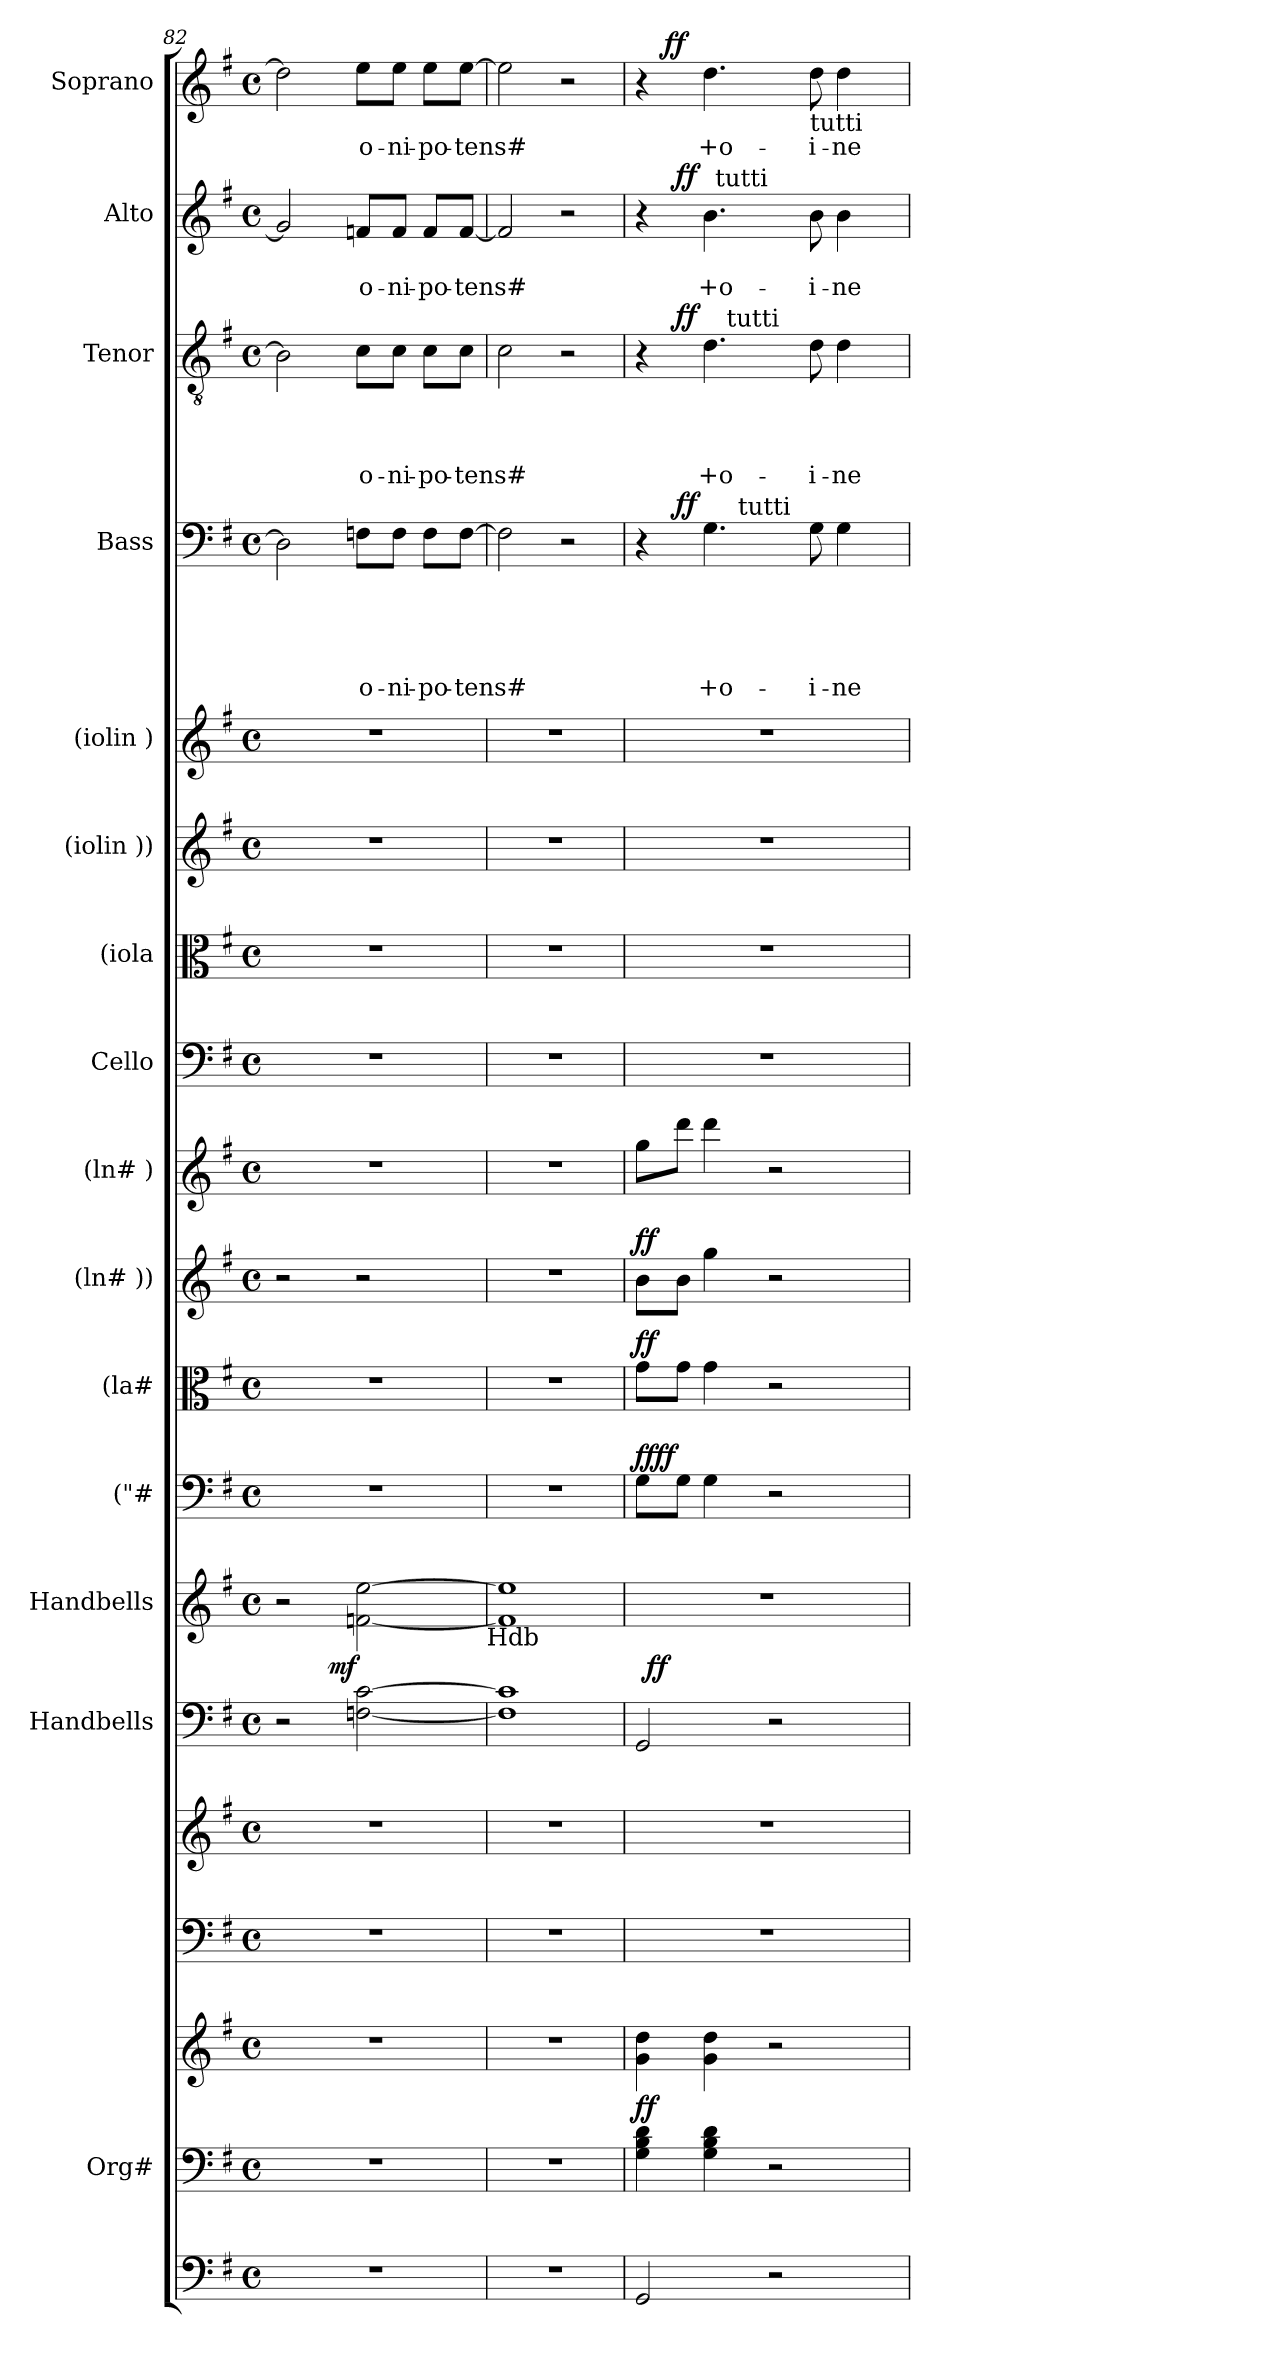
**kern	**kern	**kern	**dynam	**kern	**kern	**kern	**dynam	**kern	**kern	**dynam	**kern	**dynam	**kern	**dynam	**kern	**kern	**kern	**kern	**kern	**kern	**text	**text	**text	**text	**text	**dynam	**kern	**text	**text	**text	**text	**dynam	**kern	**text	**text	**dynam	**kern	**text	**dynam
*part18	*part17	*part17	*part17	*part16	*part15	*part14	*part14	*part13	*part12	*part12	*part11	*part11	*part10	*part10	*part9	*part8	*part7	*part6	*part5	*part4	*part4	*part4	*part4	*part4	*part4	*part4	*part3	*part3	*part3	*part3	*part3	*part3	*part2	*part2	*part2	*part2	*part1	*part1	*part1
*staff19	*staff18	*staff17	*staff17/18	*staff16	*staff15	*staff14	*staff14	*staff13	*staff12	*staff12	*staff11	*staff11	*staff10	*staff10	*staff9	*staff8	*staff7	*staff6	*staff5	*staff4	*staff4	*staff4	*staff4	*staff4	*staff4	*staff4	*staff3	*staff3	*staff3	*staff3	*staff3	*staff3	*staff2	*staff2	*staff2	*staff2	*staff1	*staff1	*staff1
*	*I"Org#	*	*	*	*	*I"Handbells	*	*I"Handbells	*I"("#	*	*I"(la#	*	*I"(ln# ))	*	*I"(ln# )	*I"Cello	*I"(iola	*I"(iolin ))	*I"(iolin )	*I"Bass	*	*	*	*	*	*	*I"Tenor	*	*	*	*	*	*I"Alto	*	*	*	*I"Soprano	*	*
*	*	*	*	*	*	*	*	*	*	*	*I'(la#	*	*I'(ln# ))	*	*I'(ln# )	*	*	*	*	*I'B	*	*	*	*	*	*	*I'T	*	*	*	*	*	*I'A	*	*	*	*I'S	*	*
*clefF4	*clefF4	*clefG2	*	*clefF4	*clefG2	*clefF4	*	*clefG2	*clefF4	*	*clefC3	*	*clefG2	*	*clefG2	*clefF4	*clefC3	*clefG2	*clefG2	*clefF4	*	*	*	*	*	*	*clefGv2	*	*	*	*	*	*clefG2	*	*	*	*clefG2	*	*
*k[f#]	*k[f#]	*k[f#]	*	*k[f#]	*k[f#]	*k[f#]	*	*k[f#]	*k[f#]	*	*k[f#]	*	*k[f#]	*	*k[f#]	*k[f#]	*k[f#]	*k[f#]	*k[f#]	*k[f#]	*	*	*	*	*	*	*k[f#]	*	*	*	*	*	*k[f#]	*	*	*	*k[f#]	*	*
*G:	*G:	*G:	*	*G:	*G:	*G:	*	*G:	*G:	*	*G:	*	*G:	*	*G:	*G:	*G:	*G:	*G:	*G:	*	*	*	*	*	*	*G:	*	*	*	*	*	*G:	*	*	*	*G:	*	*
*M4/4	*M4/4	*M4/4	*	*M4/4	*M4/4	*M4/4	*	*M4/4	*M4/4	*	*M4/4	*	*M4/4	*	*M4/4	*M4/4	*M4/4	*M4/4	*M4/4	*M4/4	*	*	*	*	*	*	*M4/4	*	*	*	*	*	*M4/4	*	*	*	*M4/4	*	*
*met(c)	*met(c)	*met(c)	*	*met(c)	*met(c)	*met(c)	*	*met(c)	*met(c)	*	*met(c)	*	*met(c)	*	*met(c)	*met(c)	*met(c)	*met(c)	*met(c)	*met(c)	*	*	*	*	*	*	*met(c)	*	*	*	*	*	*met(c)	*	*	*	*met(c)	*	*
=82	=82	=82	=82	=82	=82	=82	=82	=82	=82	=82	=82	=82	=82	=82	=82	=82	=82	=82	=82	=82	=82	=82	=82	=82	=82	=82	=82	=82	=82	=82	=82	=82	=82	=82	=82	=82	=82	=82	=82
*	*	*	*	*	*	*^	*	*	*	*	*	*	*	*	*	*	*	*	*	*	*	*	*	*	*	*	*	*	*	*	*	*	*	*	*	*	*	*	*
1r	1r	1r	.	1r	1r	2r	4.ryy	.	2r	1r	.	1r	.	2r	.	1r	1r	1r	1r	1r	2D\]	.	.	.	.	.	.	2B\]	.	.	.	.	.	2g/]	.	.	.	2dd\]	.	.
!	!	!	!	!	!	!	!	!LO:DY:a	!	!	!	!	!	!	!	!	!	!	!	!	!	!	!	!	!	!	!	!	!	!	!	!	!	!	!	!	!	!	!	!
.	.	.	.	.	.	.	2ryy	mf	.	.	.	.	.	.	.	.	.	.	.	.	.	.	.	.	.	.	.	.	.	.	.	.	.	.	.	.	.	.	.	.
!	!	!	!	!	!	!	!	!	!	!	!	!	!	!	!	!	!	!	!	!	!	!	!	!	!	!LO:LY:b:rj	!	!	!	!	!	!LO:LY:b:rj	!	!	!	!LO:LY:b:rj	!	!	!LO:LY:b:rj	!
.	.	.	.	.	.	[<2Fn\ [>2c\	.	.	[<2fn\ [>2ee\	.	.	.	.	2r	.	.	.	.	.	.	8Fn\L	.	.	.	.	o-	.	8c\L	.	.	.	o-	.	8fn/L	.	o-	.	8ee\L	o-	.
!	!	!	!	!	!	!	!	!	!	!	!	!	!	!	!	!	!	!	!	!	!	!	!	!	!	!LO:LY:b	!	!	!	!	!	!LO:LY:b	!	!	!	!LO:LY:b	!	!	!LO:LY:b	!
.	.	.	.	.	.	.	.	.	.	.	.	.	.	.	.	.	.	.	.	.	8F\J	.	.	.	.	-ni-	.	8c\J	.	.	.	-ni-	.	8f/J	.	-ni-	.	8ee\J	-ni-	.
!	!	!	!	!	!	!	!	!	!	!	!	!	!	!	!	!	!	!	!	!	!	!	!	!	!	!LO:LY:b	!	!	!	!	!	!LO:LY:b	!	!	!	!LO:LY:b	!	!	!LO:LY:b	!
.	.	.	.	.	.	.	.	.	.	.	.	.	.	.	.	.	.	.	.	.	8F\L	.	.	.	.	-po-	.	8c\L	.	.	.	-po-	.	8f/L	.	-po-	.	8ee\L	-po-	.
!	!	!	!	!	!	!	!	!	!	!	!	!	!	!	!	!	!	!	!	!	!	!	!	!	!	!LO:LY:b	!	!	!	!	!	!LO:LY:b	!	!	!	!LO:LY:b	!	!	!LO:LY:b	!
.	.	.	.	.	.	.	8ryy	.	.	.	.	.	.	.	.	.	.	.	.	.	[>8F\J	.	.	.	.	-tens#	.	8c\J	.	.	.	-tens#	.	[<8f/J	.	-tens#	.	[>8ee\J	-tens#	.
!	!	!	!	!	!	!	!	!	!LO:TX:b:t=Hdb	!	!	!	!	!	!	!	!	!	!	!	!	!	!	!	!	!	!	!	!	!	!	!	!	!	!	!	!	!	!	!
*	*	*	*	*	*	*v	*v	*	*	*	*	*	*	*	*	*	*	*	*	*	*	*	*	*	*	*	*	*	*	*	*	*	*	*	*	*	*	*	*	*
=83	=83	=83	=83	=83	=83	=83	=83	=83	=83	=83	=83	=83	=83	=83	=83	=83	=83	=83	=83	=83	=83	=83	=83	=83	=83	=83	=83	=83	=83	=83	=83	=83	=83	=83	=83	=83	=83	=83	=83
1r	1r	1r	.	1r	1r	1F] 1c]	.	1f] 1ee]	1r	.	1r	.	1r	.	1r	1r	1r	1r	1r	2F\]	.	.	.	.	.	.	2c\	.	.	.	.	.	2f/]	.	.	.	2ee\]	.	.
.	.	.	.	.	.	.	.	.	.	.	.	.	.	.	.	.	.	.	.	2r	.	.	.	.	.	.	2r	.	.	.	.	.	2r	.	.	.	2r	.	.
=84	=84	=84	=84	=84	=84	=84	=84	=84	=84	=84	=84	=84	=84	=84	=84	=84	=84	=84	=84	=84	=84	=84	=84	=84	=84	=84	=84	=84	=84	=84	=84	=84	=84	=84	=84	=84	=84	=84	=84
!	!	!	!LO:DY:a=2	!	!	!	!	!	!	!LO:DY:a	!	!	!	!	!	!	!	!	!	!	!	!	!	!	!	!	!	!	!	!	!	!	!	!	!	!	!	!	!
!	!	!	!	!	!	!	!	!	!	!LO:DY:n=1:b	!	!LO:DY:a	!	!LO:DY:a	!	!	!	!	!	!	!	!	!	!	!	!	!	!	!	!	!	!	!	!	!	!	!	!	!
*	*	*	*	*	*	*^	*	*	*	*	*	*	*	*	*	*	*	*	*	*^	*	*	*	*	*	*	*^	*	*	*	*	*	*^	*	*	*	*^	*	*
*	*	*	*	*	*	*	*	*	*	*	*	*	*	*	*	*	*	*	*	*	*	*^	*	*	*	*	*	*	*	*^	*	*	*	*	*	*	*^	*	*	*	*	*	*	*
2GG/	4G\ 4B\ 4d\	4g\ 4dd\	ff	1r	1r	2GG/	32ryy	.	1r	8G\L	ff ff	8g\L	ff	8b\L	ff	8gg\L	1r	1r	1r	1r	4r	8ryy	4ryy	.	.	.	.	.	.	4r	8ryy	4ryy	.	.	.	.	.	4r	8ryy	4ryy	.	.	.	4r	16.ryy	.	.
!	!	!	!	!	!	!	!	!LO:DY:a	!	!	!	!	!	!	!	!	!	!	!	!	!	!	!	!	!	!	!	!	!	!	!	!	!	!	!	!	!	!	!	!	!	!	!	!	!	!	!
.	.	.	.	.	.	.	2ryy	ff	.	.	.	.	.	.	.	.	.	.	.	.	.	.	.	.	.	.	.	.	.	.	.	.	.	.	.	.	.	.	.	.	.	.	.	.	.	.	.
!	!	!	!	!	!	!	!	!	!	!	!	!	!	!	!	!	!	!	!	!	!	!	!	!	!	!	!	!	!	!	!	!	!	!	!	!	!	!	!	!	!	!	!	!	!	!	!LO:DY:a
.	.	.	.	.	.	.	.	.	.	.	.	.	.	.	.	.	.	.	.	.	.	.	.	.	.	.	.	.	.	.	.	.	.	.	.	.	.	.	.	.	.	.	.	.	2ryy	.	ff
!	!	!	!	!	!	!	!	!	!	!	!	!	!	!	!	!	!	!	!	!	!	!	!	!	!	!	!	!	!LO:DY:a	!	!	!	!	!	!	!	!LO:DY:a	!	!	!	!	!	!LO:DY:a	!	!	!	!
.	.	.	.	.	.	.	.	.	.	8G\J	.	8g\J	.	8b\J	.	8ddd\J	.	.	.	.	.	2..ryy	.	.	.	.	.	.	ff	.	2..ryy	.	.	.	.	.	ff	.	2..ryy	.	.	.	ff	.	.	.	.
!	!	!	!	!	!	!	!	!	!	!	!	!	!	!	!	!	!	!	!	!	!	!	!	!	!	!	!	!LO:LY:b:rj	!	!	!	!	!	!	!	!LO:LY:b:rj	!	!	!	!	!	!LO:LY:b:rj	!	!	!	!LO:LY:b:rj	!
.	4G\ 4B\ 4d\	4g\ 4dd\	.	.	.	.	.	.	.	4G\	.	4g\	.	4gg\	.	4ddd\	.	.	.	.	4.G\	.	16.ryy	.	.	.	.	+o-	.	4.d\	.	16ryy	.	.	.	+o-	.	4.b\	.	32ryy	.	+o-	.	4.dd\	.	+o-	.
!	!	!	!	!	!	!	!	!	!	!	!	!	!	!	!	!	!	!	!	!	!	!	!	!	!	!	!	!	!	!	!	!	!	!	!	!	!	!	!	!LO:TX:a:t=tutti	!	!	!	!	!	!	!
.	.	.	.	.	.	.	.	.	.	.	.	.	.	.	.	.	.	.	.	.	.	.	.	.	.	.	.	.	.	.	.	.	.	.	.	.	.	.	.	2ryy	.	.	.	.	.	.	.
!	!	!	!	!	!	!	!	!	!	!	!	!	!	!	!	!	!	!	!	!	!	!	!	!	!	!	!	!	!	!	!	!LO:TX:a:t=tutti	!	!	!	!	!	!	!	!	!	!	!	!	!	!	!
.	.	.	.	.	.	.	.	.	.	.	.	.	.	.	.	.	.	.	.	.	.	.	.	.	.	.	.	.	.	.	.	2ryy	.	.	.	.	.	.	.	.	.	.	.	.	.	.	.
!	!	!	!	!	!	!	!	!	!	!	!	!	!	!	!	!	!	!	!	!	!	!	!LO:TX:a:t=tutti	!	!	!	!	!	!	!	!	!	!	!	!	!	!	!	!	!	!	!	!	!	!	!	!
.	.	.	.	.	.	.	.	.	.	.	.	.	.	.	.	.	.	.	.	.	.	.	2ryy	.	.	.	.	.	.	.	.	.	.	.	.	.	.	.	.	.	.	.	.	.	.	.	.
2r	2r	2r	.	.	.	2r	.	.	.	2r	.	2r	.	2r	.	2r	.	.	.	.	.	.	.	.	.	.	.	.	.	.	.	.	.	.	.	.	.	.	.	.	.	.	.	.	.	.	.
.	.	.	.	.	.	.	4...ryy	.	.	.	.	.	.	.	.	.	.	.	.	.	.	.	.	.	.	.	.	.	.	.	.	.	.	.	.	.	.	.	.	.	.	.	.	.	.	.	.
.	.	.	.	.	.	.	.	.	.	.	.	.	.	.	.	.	.	.	.	.	.	.	.	.	.	.	.	.	.	.	.	.	.	.	.	.	.	.	.	.	.	.	.	.	4ryy	.	.
!	!	!	!	!	!	!	!	!	!	!	!	!	!	!	!	!	!	!	!	!	!	!	!	!	!	!	!	!	!	!	!	!	!	!	!	!	!	!	!	!	!	!	!	!LO:TX:b:t=tutti	!	!	!
!	!	!	!	!	!	!	!	!	!	!	!	!	!	!	!	!	!	!	!	!	!	!	!	!	!	!	!	!LO:LY:b	!	!	!	!	!	!	!	!LO:LY:b	!	!	!	!	!	!LO:LY:b	!	!	!	!LO:LY:b	!
.	.	.	.	.	.	.	.	.	.	.	.	.	.	.	.	.	.	.	.	.	8G\	.	.	.	.	.	.	-i-	.	8d\	.	.	.	.	.	-i-	.	8b\	.	.	.	-i-	.	8dd\	.	-i-	.
!	!	!	!	!	!	!	!	!	!	!	!	!	!	!	!	!	!	!	!	!	!	!	!	!	!	!	!	!LO:LY:b	!	!	!	!	!	!	!	!LO:LY:b	!	!	!	!	!	!LO:LY:b	!	!	!	!LO:LY:b	!
.	.	.	.	.	.	.	.	.	.	.	.	.	.	.	.	.	.	.	.	.	4G\	.	.	.	.	.	.	-ne	.	4d\	.	.	.	.	.	-ne	.	4b\	.	.	.	-ne	.	4dd\	.	-ne	.
.	.	.	.	.	.	.	.	.	.	.	.	.	.	.	.	.	.	.	.	.	.	.	.	.	.	.	.	.	.	.	.	.	.	.	.	.	.	.	.	8..ryy	.	.	.	.	.	.	.
.	.	.	.	.	.	.	.	.	.	.	.	.	.	.	.	.	.	.	.	.	.	.	.	.	.	.	.	.	.	.	.	8.ryy	.	.	.	.	.	.	.	.	.	.	.	.	.	.	.
.	.	.	.	.	.	.	.	.	.	.	.	.	.	.	.	.	.	.	.	.	.	.	8ryy	.	.	.	.	.	.	.	.	.	.	.	.	.	.	.	.	.	.	.	.	.	8ryy	.	.
.	.	.	.	.	.	.	.	.	.	.	.	.	.	.	.	.	.	.	.	.	.	.	32ryy	.	.	.	.	.	.	.	.	.	.	.	.	.	.	.	.	.	.	.	.	.	32ryy	.	.
*	*	*	*	*	*	*	*	*	*	*	*	*	*	*	*	*	*	*	*	*	*v	*v	*v	*	*	*	*	*	*	*	*	*	*	*	*	*	*	*v	*v	*v	*	*	*	*v	*v	*	*
*	*	*	*	*	*	*v	*v	*	*	*	*	*	*	*	*	*	*	*	*	*	*	*	*	*	*	*	*	*v	*v	*v	*	*	*	*	*	*	*	*	*	*	*	*
=	=	=	=	=	=	=	=	=	=	=	=	=	=	=	=	=	=	=	=	=	=	=	=	=	=	=	=	=	=	=	=	=	=	=	=	=	=	=	=
*-	*-	*-	*-	*-	*-	*-	*-	*-	*-	*-	*-	*-	*-	*-	*-	*-	*-	*-	*-	*-	*-	*-	*-	*-	*-	*-	*-	*-	*-	*-	*-	*-	*-	*-	*-	*-	*-	*-	*-
